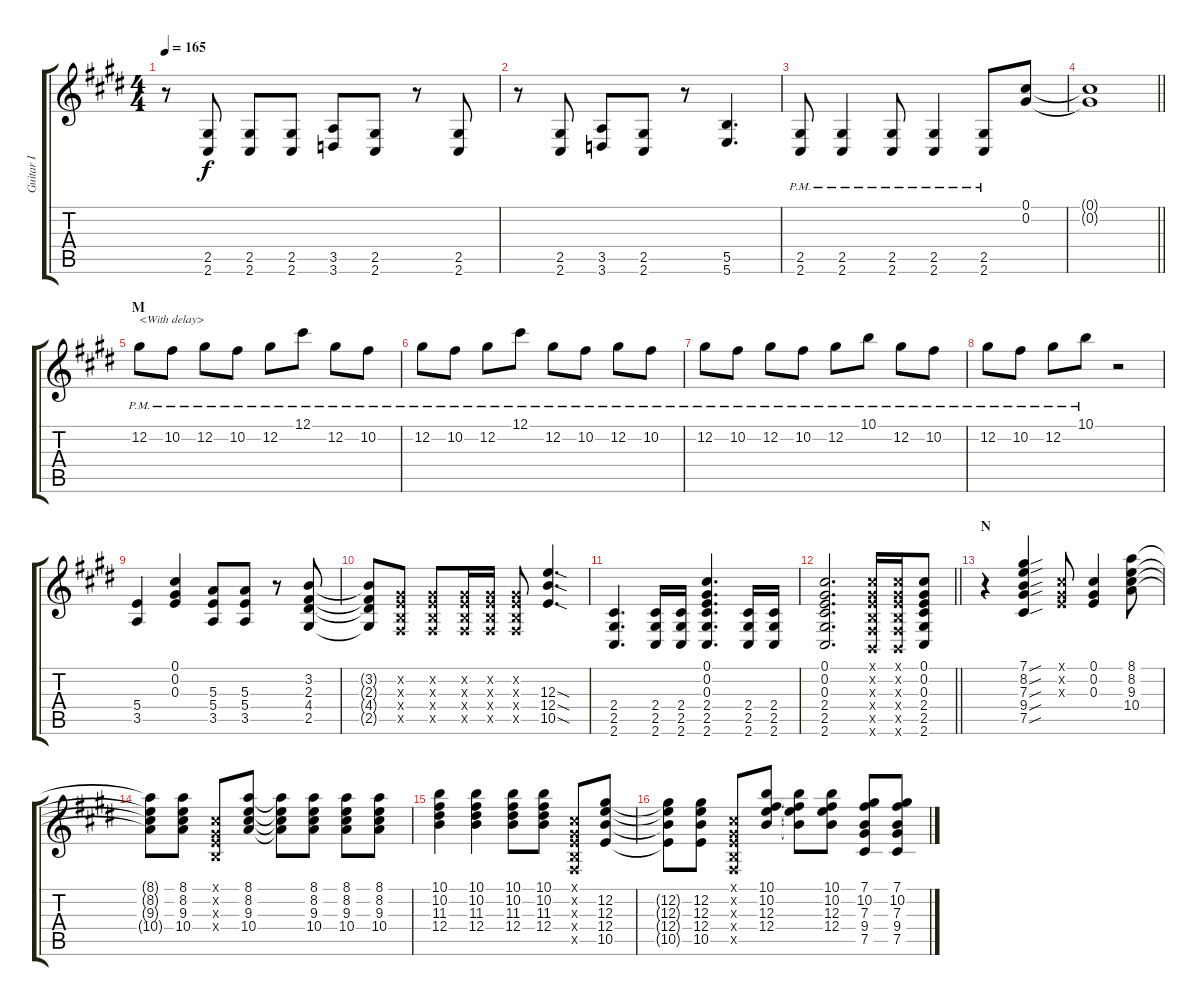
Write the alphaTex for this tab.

\track ("Guitar I" "Guitar I") {instrument overdrivenguitar}
\staff {score tabs}
\tuning (Db4 Ab3 E3 B2 Gb2 B1) {hide}
\ts (4 4)
\tempo 165
\clef g2
\ks e
r.8{dy f} (2.5 2.6).8 (2.5 2.6).8 (2.5 2.6).8 (3.5 3.6).8 (2.5 2.6).8 r.8 (2.5 2.6).8 |
r.8 (2.5 2.6).8 (3.5 3.6).8 (2.5 2.6).8 r.8 (5.5 5.6).4{d} |
(2.5{pm} 2.6{pm}).8 (2.5{pm} 2.6{pm}).4 (2.5{pm} 2.6{pm}).8 (2.5{pm} 2.6{pm}).4 (2.5{pm} 2.6{pm}).8 (0.1 0.2).8 |
\barLineRight lightlight
(0.1{t} 0.2{t}).1 |
\section ("" "M")
12.2{pm}.8{txt "<With delay>"} 10.2{pm}.8 12.2{pm}.8 10.2{pm}.8 12.2{pm}.8 12.1{pm}.8 12.2{pm}.8 10.2{pm}.8 |
12.2{pm}.8 10.2{pm}.8 12.2{pm}.8 12.1{pm}.8 12.2{pm}.8 10.2{pm}.8 12.2{pm}.8 10.2{pm}.8 |
12.2{pm}.8 10.2{pm}.8 12.2{pm}.8 10.2{pm}.8 12.2{pm}.8 10.1{pm}.8 12.2{pm}.8 10.2{pm}.8 |
12.2{pm}.8 10.2{pm}.8 12.2{pm}.8 10.1{pm}.8 r.2 |
(5.4 3.5).4 (0.1 0.2 0.3).4 (5.3 5.4 3.5).8 (5.3 5.4 3.5).8 r.8 (3.2 2.3 4.4 2.5).8 |
(3.2{t} 2.3{t} 4.4{t} 2.5{t}).8 (0.2{x} 0.3{x} 0.4{x} 0.5{x}).8 (0.2{x} 0.3{x} 0.4{x} 0.5{x}).8 (0.2{x} 0.3{x} 0.4{x} 0.5{x}).16 (0.2{x} 0.3{x} 0.4{x} 0.5{x}).16 (0.2{x} 0.3{x} 0.4{x} 0.5{x}).8 (12.3{sod} 12.4{sod} 10.5{sod}).4{d} |
(2.4 2.5 2.6).4{d} (2.4 2.5 2.6).16 (2.4 2.5 2.6).16 (0.1 0.2 0.3 2.4 2.5 2.6).4{d} (2.4 2.5 2.6).16 (2.4 2.5 2.6).16 |
\barLineRight lightlight
(0.1 0.2 0.3 2.4 2.5 2.6).2{d} (0.1{x} 0.2{x} 0.3{x} 0.4{x} 0.5{x} 0.6{x}).16 (0.1{x} 0.2{x} 0.3{x} 0.4{x} 0.5{x} 0.6{x}).16 (0.1 0.2 0.3 2.4 2.5 2.6).8 |
\section ("" "N")
r.4 (7.1{sou} 8.2{sou} 7.3{sou} 9.4{sou} 7.5{sou}).4 (0.1{x} 0.2{x} 0.3{x}).8 (0.1 0.2 0.3).4 (8.1 8.2 9.3 10.4).8 |
(8.1{t} 8.2{t} 9.3{t} 10.4{t}).8 (8.1 8.2 9.3 10.4).8 (0.1{x} 0.2{x} 0.3{x} 0.4{x}).8 (8.1 8.2 9.3 10.4).8 (8.1{t} 8.2{t} 9.3{t} 10.4{t}).8 (8.1 8.2 9.3 10.4).8 (8.1 8.2 9.3 10.4).8 (8.1 8.2 9.3 10.4).8 |
(10.1 10.2 11.3 12.4).4 (10.1 10.2 11.3 12.4).4 (10.1 10.2 11.3 12.4).8 (10.1 10.2 11.3 12.4).8 (0.1{x} 0.2{x} 0.3{x} 0.4{x} 0.5{x}).8 (12.2 12.3 12.4 10.5).8 |
(12.2{t} 12.3{t} 12.4{t} 10.5{t}).8 (12.2 12.3 12.4 10.5).8 (0.1{x} 0.2{x} 0.3{x} 0.4{x} 0.5{x}).8 (10.1 10.2 12.3 12.4).8 (10.1{t} 10.2{t} 12.3{t} 12.4{t}).8 (10.1 10.2 12.3 12.4).8 (7.1 10.2 7.3 9.4 7.5).8 (7.1 10.2 7.3 9.4 7.5).8
